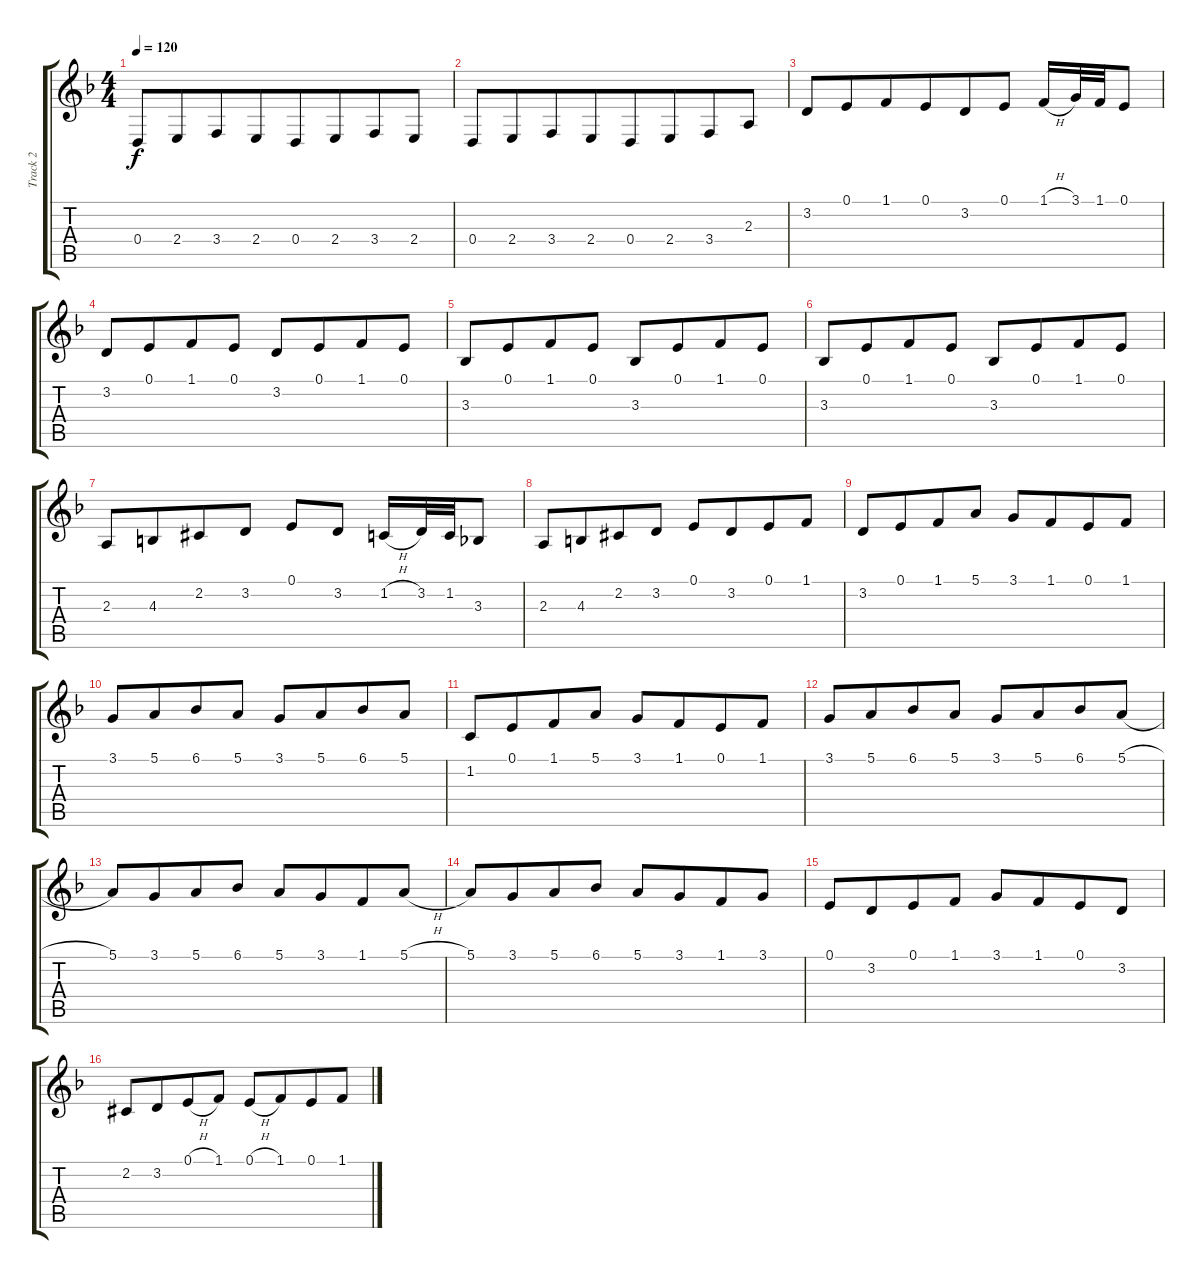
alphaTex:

\track ("Track 2" "Track 2") {instrument violin}
\staff {score tabs}
\tuning (E4 B3 G3 D3 A2 E2) {hide}
\ts (4 4)
\tempo 120
\clef g2
\ks f
0.4.8{dy f} 2.4.8{beam merge} 3.4.8 2.4.8{beam merge} 0.4.8{beam merge} 2.4.8{beam merge} 3.4.8 2.4.8 |
0.4.8 2.4.8{beam merge} 3.4.8 2.4.8{beam merge} 0.4.8 2.4.8{beam merge} 3.4.8{beam merge} 2.3.8 |
3.2.8{beam merge} 0.1.8{beam merge} 1.1.8 0.1.8{beam merge} 3.2.8 0.1.8 1.1{h}.16 3.1.32{beam merge} 1.1.32 0.1.8 |
3.2.8 0.1.8{beam merge} 1.1.8 0.1.8 3.2.8 0.1.8{beam merge} 1.1.8 0.1.8 |
3.3.8{beam merge} 0.1.8{beam merge} 1.1.8 0.1.8 3.3.8 0.1.8{beam merge} 1.1.8 0.1.8 |
3.3.8{beam merge} 0.1.8{beam merge} 1.1.8{beam merge} 0.1.8 3.3.8 0.1.8{beam merge} 1.1.8 0.1.8 |
2.3.8{beam merge} 4.3.8{beam merge} 2.2{acc #}.8 3.2.8 0.1.8 3.2.8 1.2{h}.16 3.2.32{beam merge} 1.2.32 3.3.8 |
2.3.8 4.3.8{beam merge} 2.2{acc #}.8 3.2.8 0.1.8 3.2.8{beam merge} 0.1.8 1.1.8 |
3.2.8 0.1.8{beam merge} 1.1.8 5.1.8 3.1.8 1.1.8{beam merge} 0.1.8 1.1.8 |
3.1.8{beam merge} 5.1.8{beam merge} 6.1.8 5.1.8 3.1.8 5.1.8{beam merge} 6.1.8 5.1.8 |
1.2.8 0.1.8{beam merge} 1.1.8{beam merge} 5.1.8 3.1.8 1.1.8{beam merge} 0.1.8{beam merge} 1.1.8 |
3.1.8 5.1.8{beam merge} 6.1.8 5.1.8 3.1.8 5.1.8{beam merge} 6.1.8{beam merge} 5.1{h}.8 |
5.1.8 3.1.8{beam merge} 5.1.8 6.1.8 5.1.8 3.1.8{beam merge} 1.1.8 5.1{h}.8 |
5.1.8 3.1.8{beam merge} 5.1.8 6.1.8 5.1.8 3.1.8{beam merge} 1.1.8{beam merge} 3.1.8 |
0.1.8{beam merge} 3.2.8{beam merge} 0.1.8 1.1.8 3.1.8 1.1.8{beam merge} 0.1.8 3.2.8 |
2.2{acc #}.8 3.2.8{beam merge} 0.1{h}.8 1.1.8 0.1{h}.8{beam merge} 1.1.8{beam merge} 0.1.8 1.1.8
